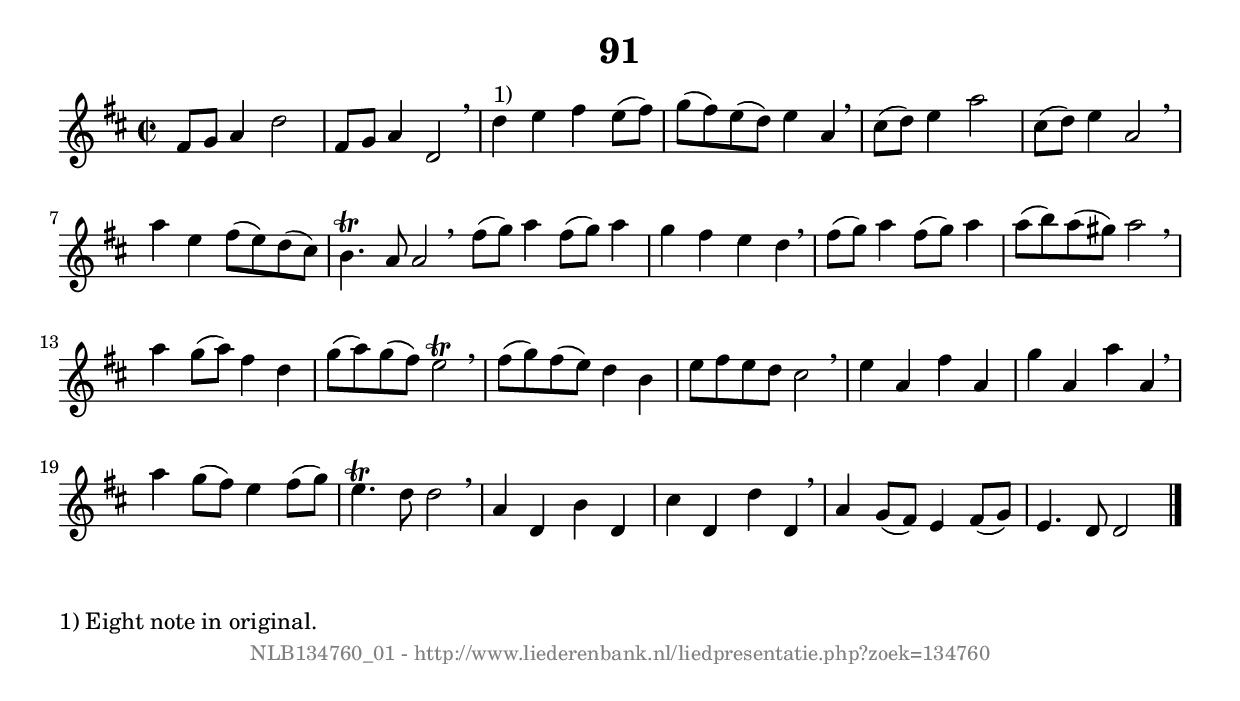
%
% produced by wce2krn 1.64 (7 June 2014)
%
\version"2.16"
#(append! paper-alist '(("long" . (cons (* 210 mm) (* 2000 mm)))))
#(set-default-paper-size "long")
sb = {\breathe}
mBreak = {\breathe }
bBreak = {\breathe }
x = {\once\override NoteHead #'style = #'cross }
gl=\glissando
itime={\override Staff.TimeSignature #'stencil = ##f }
ficta = {\once\set suggestAccidentals = ##t}
fine = {\once\override Score.RehearsalMark #'self-alignment-X = #1 \mark \markup {\italic{Fine}}}
dc = {\once\override Score.RehearsalMark #'self-alignment-X = #1 \mark \markup {\italic{D.C.}}}
dcf = {\once\override Score.RehearsalMark #'self-alignment-X = #1 \mark \markup {\italic{D.C. al Fine}}}
dcc = {\once\override Score.RehearsalMark #'self-alignment-X = #1 \mark \markup {\italic{D.C. al Coda}}}
ds = {\once\override Score.RehearsalMark #'self-alignment-X = #1 \mark \markup {\italic{D.S.}}}
dsf = {\once\override Score.RehearsalMark #'self-alignment-X = #1 \mark \markup {\italic{D.S. al Fine}}}
dsc = {\once\override Score.RehearsalMark #'self-alignment-X = #1 \mark \markup {\italic{D.S. al Coda}}}
pv = {\set Score.repeatCommands = #'((volta "1"))}
sv = {\set Score.repeatCommands = #'((volta "2"))}
tv = {\set Score.repeatCommands = #'((volta "3"))}
qv = {\set Score.repeatCommands = #'((volta "4"))}
xv = {\set Score.repeatCommands = #'((volta #f))}
\header{ tagline = ""
title = "91"
}
\score {{
\key d \major
\relative g'
{
\set melismaBusyProperties = #'()
\time 2/2
\tempo 4=120
\override Score.MetronomeMark #'transparent = ##t
\override Score.RehearsalMark #'break-visibility = #(vector #t #t #f)
fis8 g a4 d2 fis,8 g a4 d,2 \sb d'4^"1)" e fis e8( fis) g( fis) e( d) e4 a, \mBreak \bar "|"
cis8( d) e4 a2 cis,8( d) e4 a,2 \sb a'4 e fis8( e) d( cis) b4.^\trill a8 a2 \bar ":|:" \bBreak
fis'8( g) a4 fis8( g) a4 g fis e d \sb fis8( g) a4 fis8( g) a4 a8( b) a( gis) a2 \mBreak \bar "|"
a4 g8( a) fis4 d g8( a) g( fis) e2^\trill \sb fis8( g) fis( e) d4 b e8 fis e d cis2 \mBreak \bar "|"
e4 a, fis' a, g' a, a' a, \sb a' g8( fis) e4 fis8( g) e4.^\trill d8 d2 \mBreak \bar "|"
a4 d, b' d, cis' d, d' d, \sb a' g8( fis) e4 fis8( g) e4. d8 d2 \bar "|."
 }}
 \midi { }
 \layout {
            indent = 0.0\cm
}
}
\markup { \wordwrap-string #" 
1) Eight note in original.
"}
\markup { \vspace #0 } \markup { \with-color #grey \fill-line { \center-column { \smaller "NLB134760_01 - http://www.liederenbank.nl/liedpresentatie.php?zoek=134760" } } }
